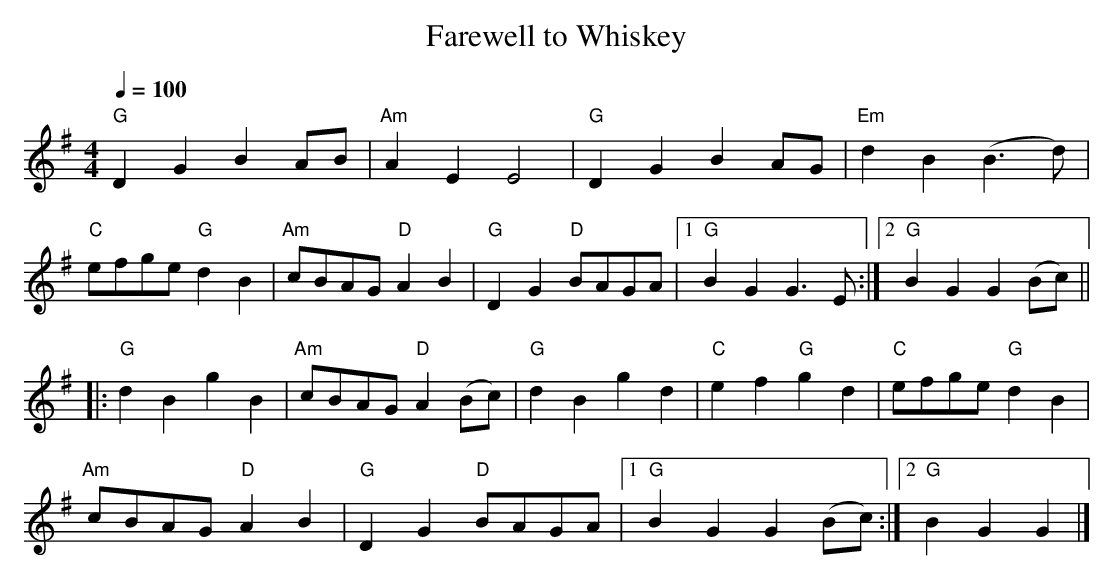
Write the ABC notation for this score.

X:1
T:Farewell to Whiskey
M:4/4
L:1/8
K:G
Q:1/4=100
"G" D2 G2 B2 AB | "Am" A2 E2 E4 | "G" D2 G2 B2 AG | "Em" d2 B2 (B3 d) |
"C" efge "G" d2 B2 | "Am" cBAG "D" A2 B2 | "G" D2 G2 "D" BAGA |1 "G" B2 G2 G3 E :|2 "G" B2 G2 G2 (Bc) ||
|: "G" d2 B2 g2 B2 | "Am" cBAG "D" A2 (Bc) | "G" d2 B2 g2 d2 | "C" e2 f2 "G" g2 d2 | "C" efge "G" d2 B2 |
"Am" cBAG "D" A2 B2 | "G" D2 G2 "D" BAGA |1 "G" B2 G2 G2 (Bc) :|2 "G" B2 G2 G2 |]
